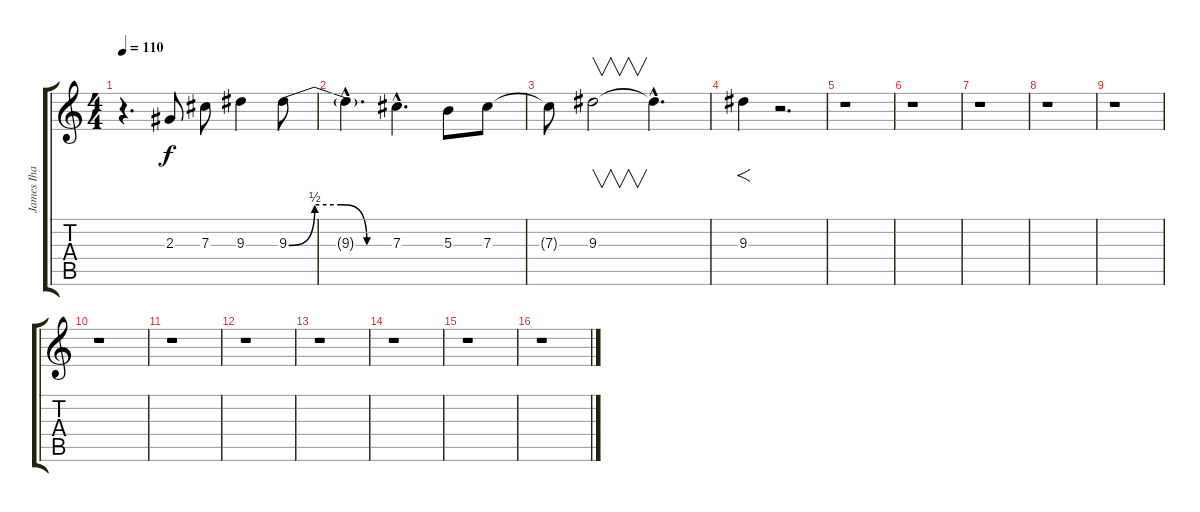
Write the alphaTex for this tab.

\track ("James Iha" "James Iha") {instrument distortionguitar}
\staff {score tabs}
\tuning (Eb4 Bb3 Gb3 Db3 Ab2 Db2) {hide}
\ts (4 4)
\tempo 110
\clef g2
\ks c
r.4{d dy f} 2.3.8 7.3.8 9.3.4 9.3{be (custom 0 0 15 2 30 2 45 0 60 0)}.8 |
9.3{hac t}.4{d} 7.3{hac}.4{d} 5.3.8 7.3.8 |
7.3{t}.8 9.3.2{v} 9.3{hac t}.4{d} |
9.3.4{f} r.2{d} |
r.1 |
r.1 |
r.1 |
r.1 |
r.1 |
r.1 |
r.1 |
r.1 |
r.1 |
r.1 |
r.1 |
r.1
